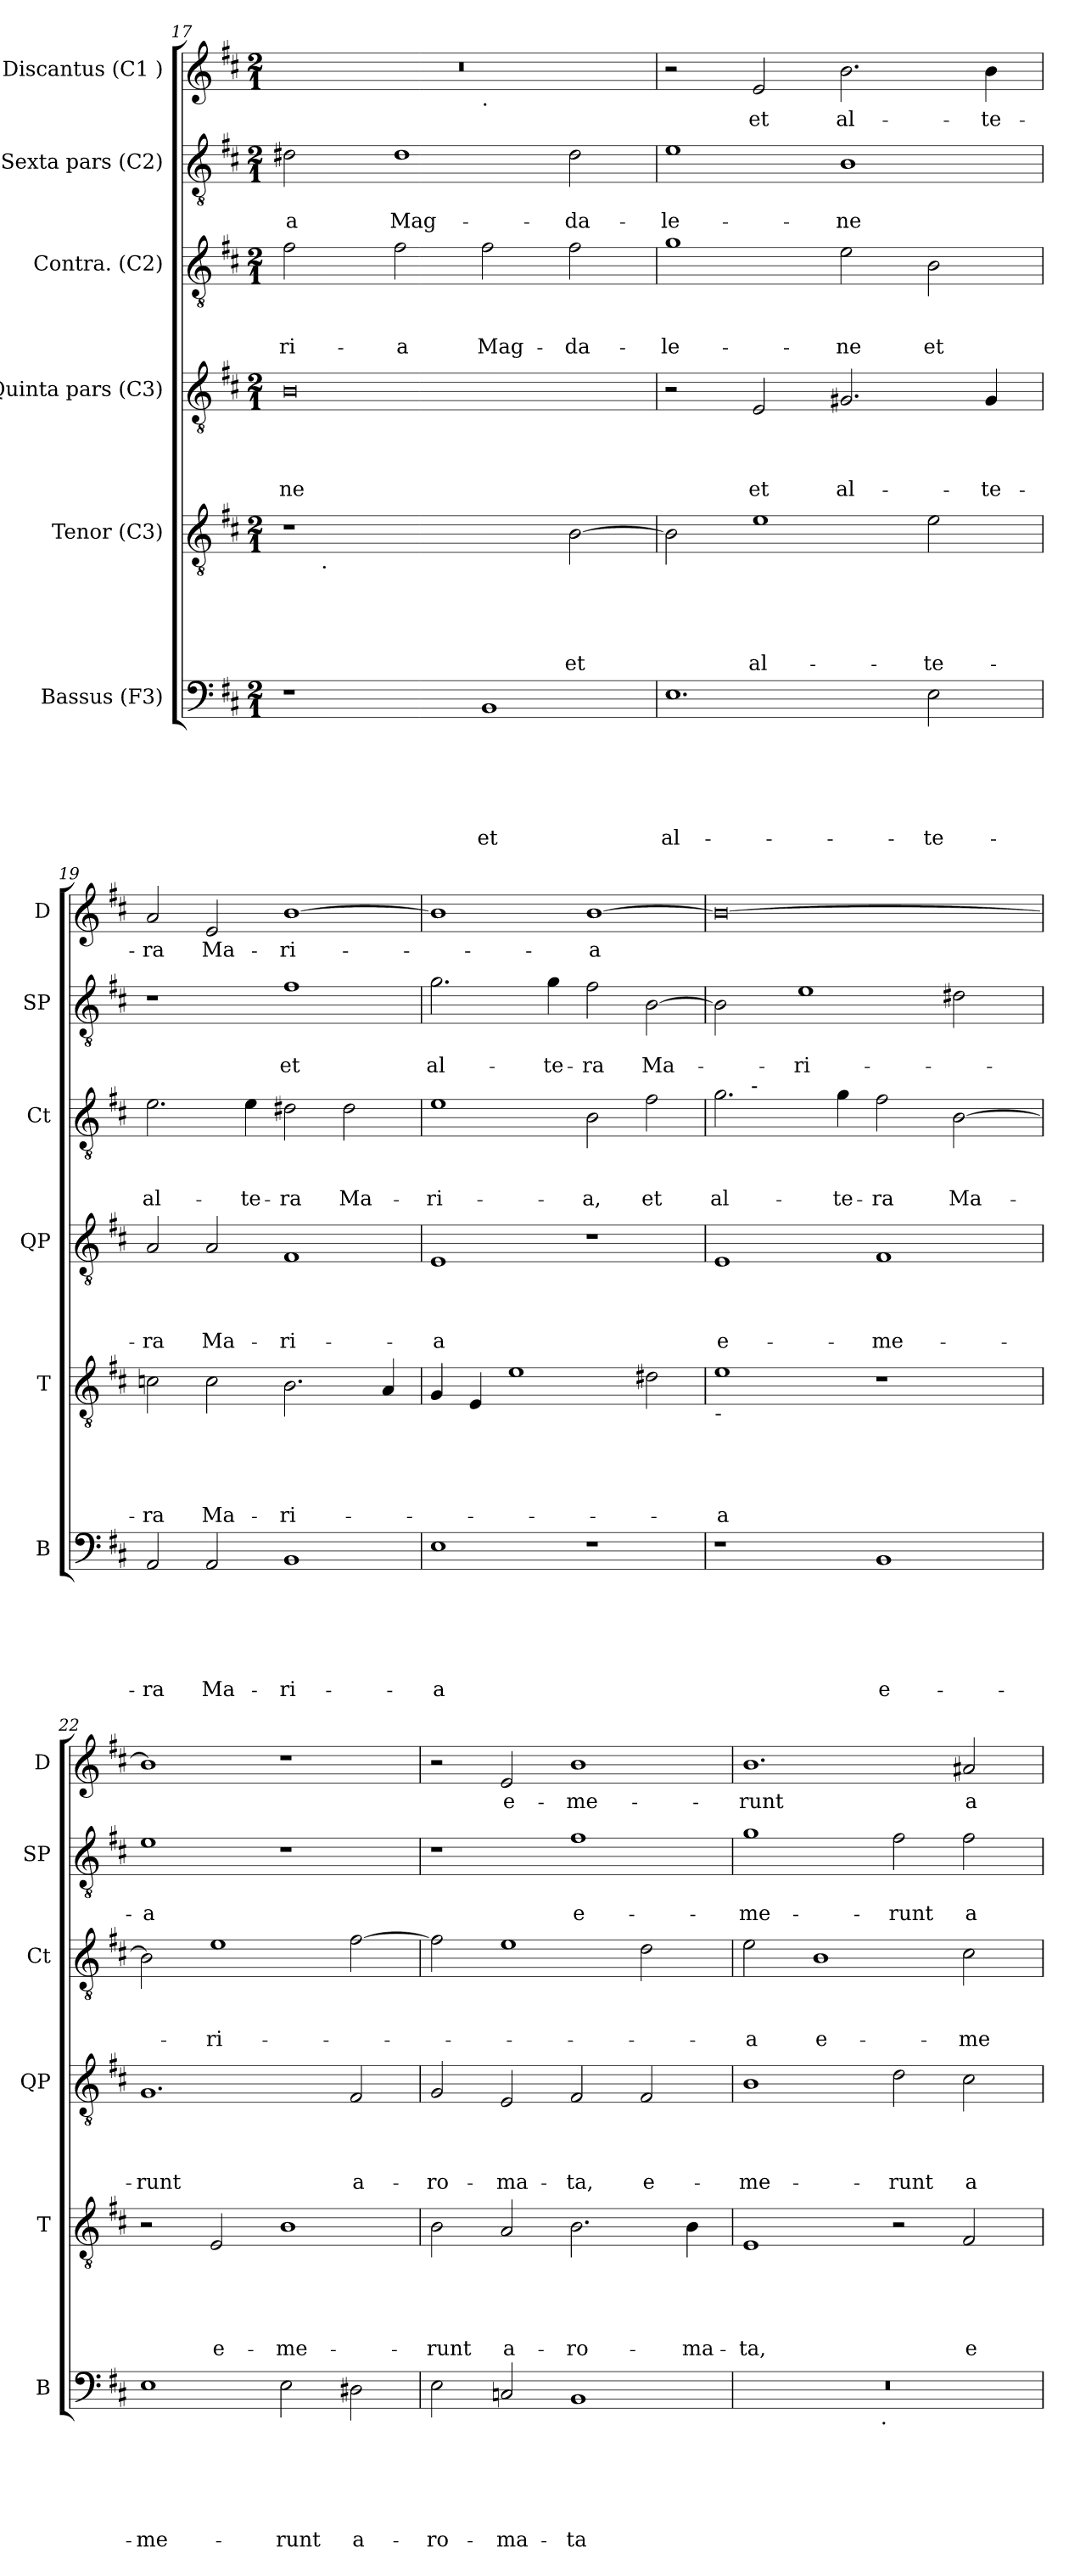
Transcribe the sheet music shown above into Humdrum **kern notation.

**kern	**text	**text	**text	**text	**text	**text	**kern	**text	**text	**text	**text	**text	**kern	**text	**text	**text	**text	**kern	**text	**text	**text	**kern	**text	**text	**kern	**text
*part6	*part6	*part6	*part6	*part6	*part6	*part6	*part5	*part5	*part5	*part5	*part5	*part5	*part4	*part4	*part4	*part4	*part4	*part3	*part3	*part3	*part3	*part2	*part2	*part2	*part1	*part1
*staff6	*staff6	*staff6	*staff6	*staff6	*staff6	*staff6	*staff5	*staff5	*staff5	*staff5	*staff5	*staff5	*staff4	*staff4	*staff4	*staff4	*staff4	*staff3	*staff3	*staff3	*staff3	*staff2	*staff2	*staff2	*staff1	*staff1
*I"Bassus (F3)	*	*	*	*	*	*	*I"Tenor (C3)	*	*	*	*	*	*I"Quinta pars (C3)	*	*	*	*	*I"Contra. (C2)	*	*	*	*I"Sexta pars (C2)	*	*	*I"Discantus (C1 )	*
*I'B	*	*	*	*	*	*	*I'T	*	*	*	*	*	*I'QP	*	*	*	*	*I'Ct	*	*	*	*I'SP	*	*	*I'D	*
*clefF4	*	*	*	*	*	*	*clefGv2	*	*	*	*	*	*clefGv2	*	*	*	*	*clefGv2	*	*	*	*clefGv2	*	*	*clefG2	*
*k[f#c#]	*	*	*	*	*	*	*k[f#c#]	*	*	*	*	*	*k[f#c#]	*	*	*	*	*k[f#c#]	*	*	*	*k[f#c#]	*	*	*k[f#c#]	*
*D:	*	*	*	*	*	*	*D:	*	*	*	*	*	*D:	*	*	*	*	*D:	*	*	*	*D:	*	*	*D:	*
*M2/1	*	*	*	*	*	*	*M2/1	*	*	*	*	*	*M2/1	*	*	*	*	*M2/1	*	*	*	*M2/1	*	*	*M2/1	*
=17	=17	=17	=17	=17	=17	=17	=17	=17	=17	=17	=17	=17	=17	=17	=17	=17	=17	=17	=17	=17	=17	=17	=17	=17	=17	=17
!	!	!	!	!	!	!	!	!	!	!	!	!	!	!	!	!	!LO:LY:b:rj	!	!	!	!LO:LY:b	!	!	!LO:LY:b	!	!
*	*	*	*	*	*	*	*^	*	*	*	*	*	*	*	*	*	*	*	*	*	*	*	*	*	*^	*
1r	.	.	.	.	.	.	1r	8ryy	.	.	.	.	.	0B	.	.	.	-ne	2f#\	.	.	-ri-	2d#X\	.	-a	0r	1ryy	.
!	!	!	!	!	!	!	!	!LO:TX:b:t=.	!	!	!	!	!	!	!	!	!	!	!	!	!	!	!	!	!	!	!	!
.	.	.	.	.	.	.	.	1...ryy	.	.	.	.	.	.	.	.	.	.	.	.	.	.	.	.	.	.	.	.
!	!	!	!	!	!	!	!	!	!	!	!	!	!	!	!	!	!	!	!	!	!	!LO:LY:b	!	!	!LO:LY:b	!	!	!
.	.	.	.	.	.	.	.	.	.	.	.	.	.	.	.	.	.	.	2f#\	.	.	-a	1d#	.	Mag-	.	.	.
!	!	!	!	!	!	!	!	!	!	!	!	!	!	!	!	!	!	!	!	!	!	!	!	!	!	!	!LO:TX:b:t=.	!
!	!	!	!	!	!	!LO:LY:b	!	!	!	!	!	!	!	!	!	!	!	!	!	!	!	!LO:LY:b	!	!	!	!	!	!
1BB	.	.	.	.	.	et	2ryy	.	.	.	.	.	.	.	.	.	.	.	2f#\	.	.	Mag-	.	.	.	.	1ryy	.
!	!	!	!	!	!	!	!	!	!	!	!	!	!LO:LY:b	!	!	!	!	!	!	!	!	!LO:LY:b	!	!	!LO:LY:b	!	!	!
.	.	.	.	.	.	.	[>2B\	.	.	.	.	.	et	.	.	.	.	.	2f#\	.	.	-da-	2d#\	.	-da-	.	.	.
=18	=18	=18	=18	=18	=18	=18	=18	=18	=18	=18	=18	=18	=18	=18	=18	=18	=18	=18	=18	=18	=18	=18	=18	=18	=18	=18	=18	=18
!	!	!	!	!	!	!LO:LY:b	!	!	!	!	!	!	!	!	!	!	!	!	!	!	!	!LO:LY:b	!	!	!LO:LY:b	!	!	!
*	*	*	*	*	*	*	*v	*v	*	*	*	*	*	*	*	*	*	*	*	*	*	*	*	*	*	*v	*v	*
1.E	.	.	.	.	.	al-	2B\]	.	.	.	.	.	2r	.	.	.	.	1g	.	.	-le-	1e	.	-le-	2r	.
!	!	!	!	!	!	!	!	!	!	!	!	!LO:LY:b	!	!	!	!	!LO:LY:b	!	!	!	!	!	!	!	!	!LO:LY:b
.	.	.	.	.	.	.	1e	.	.	.	.	al-	2E/	.	.	.	et	.	.	.	.	.	.	.	2e/	et
!	!	!	!	!	!	!	!	!	!	!	!	!	!	!	!	!	!LO:LY:b	!	!	!	!LO:LY:b	!	!	!LO:LY:b	!	!LO:LY:b
.	.	.	.	.	.	.	.	.	.	.	.	.	2.G#X/	.	.	.	al-	2e\	.	.	-ne	1B	.	-ne	2.b\	al-
!	!	!	!	!	!	!LO:LY:b	!	!	!	!	!	!LO:LY:b	!	!	!	!	!	!	!	!	!LO:LY:b	!	!	!	!	!
2E\	.	.	.	.	.	-te-	2e\	.	.	.	.	-te-	.	.	.	.	.	2B\	.	.	et	.	.	.	.	.
!	!	!	!	!	!	!	!	!	!	!	!	!	!	!	!	!	!LO:LY:b	!	!	!	!	!	!	!	!	!LO:LY:b
.	.	.	.	.	.	.	.	.	.	.	.	.	4G#/	.	.	.	-te-	.	.	.	.	.	.	.	4b\	-te-
=19	=19	=19	=19	=19	=19	=19	=19	=19	=19	=19	=19	=19	=19	=19	=19	=19	=19	=19	=19	=19	=19	=19	=19	=19	=19	=19
!	!	!	!	!	!	!LO:LY:b	!	!	!	!	!	!LO:LY:b	!	!	!	!	!LO:LY:b	!	!	!	!LO:LY:b	!	!	!	!	!LO:LY:b
2AA/	.	.	.	.	.	-ra	2cn\	.	.	.	.	-ra	2A/	.	.	.	-ra	2.e\	.	.	al-	1r	.	.	2a/	-ra
!	!	!	!	!	!	!LO:LY:b	!	!	!	!	!	!LO:LY:b	!	!	!	!	!LO:LY:b	!	!	!	!	!	!	!	!	!LO:LY:b
2AA/	.	.	.	.	.	Ma-	2c\	.	.	.	.	Ma-	2A/	.	.	.	Ma-	.	.	.	.	.	.	.	2e/	Ma-
!	!	!	!	!	!	!	!	!	!	!	!	!	!	!	!	!	!	!	!	!	!LO:LY:b	!	!	!	!	!
.	.	.	.	.	.	.	.	.	.	.	.	.	.	.	.	.	.	4e\	.	.	-te-	.	.	.	.	.
!	!	!	!	!	!	!LO:LY:b	!	!	!	!	!	!LO:LY:b	!	!	!	!	!LO:LY:b	!	!	!	!LO:LY:b	!	!	!LO:LY:b	!	!LO:LY:b
1BB	.	.	.	.	.	-ri-	2.B\	.	.	.	.	-ri-	1F#	.	.	.	-ri-	2d#X\	.	.	-ra	1f#	.	et	[>1b	-ri-
!	!	!	!	!	!	!	!	!	!	!	!	!	!	!	!	!	!	!	!	!	!LO:LY:b	!	!	!	!	!
.	.	.	.	.	.	.	.	.	.	.	.	.	.	.	.	.	.	2d#\	.	.	Ma-	.	.	.	.	.
.	.	.	.	.	.	.	4A/	.	.	.	.	.	.	.	.	.	.	.	.	.	.	.	.	.	.	.
=20	=20	=20	=20	=20	=20	=20	=20	=20	=20	=20	=20	=20	=20	=20	=20	=20	=20	=20	=20	=20	=20	=20	=20	=20	=20	=20
!	!	!	!	!	!	!LO:LY:b:rj	!	!	!	!	!	!	!	!	!	!	!LO:LY:b:rj	!	!	!	!LO:LY:b	!	!	!LO:LY:b	!	!
1E	.	.	.	.	.	-a	4G/	.	.	.	.	.	1E	.	.	.	-a	1e	.	.	-ri-	2.g\	.	al-	1b]	.
.	.	.	.	.	.	.	4E/	.	.	.	.	.	.	.	.	.	.	.	.	.	.	.	.	.	.	.
.	.	.	.	.	.	.	1e	.	.	.	.	.	.	.	.	.	.	.	.	.	.	.	.	.	.	.
!	!	!	!	!	!	!	!	!	!	!	!	!	!	!	!	!	!	!	!	!	!	!	!	!LO:LY:b	!	!
.	.	.	.	.	.	.	.	.	.	.	.	.	.	.	.	.	.	.	.	.	.	4g\	.	-te-	.	.
!	!	!	!	!	!	!	!	!	!	!	!	!	!	!	!	!	!	!	!	!	!LO:LY:b	!	!	!LO:LY:b	!	!LO:LY:b:rj
1r	.	.	.	.	.	.	.	.	.	.	.	.	1r	.	.	.	.	2B\	.	.	-a,	2f#\	.	-ra	[<1b	-a
!	!	!	!	!	!	!	!	!	!	!	!	!	!	!	!	!	!	!	!	!	!LO:LY:b	!	!	!LO:LY:b	!	!
.	.	.	.	.	.	.	2d#X\	.	.	.	.	.	.	.	.	.	.	2f#\	.	.	et	[<2B\	.	Ma-	.	.
!!LO:LB:g=z
=21	=21	=21	=21	=21	=21	=21	=21	=21	=21	=21	=21	=21	=21	=21	=21	=21	=21	=21	=21	=21	=21	=21	=21	=21	=21	=21
!	!	!	!	!	!	!	!LO:TX:b:t=-	!	!	!	!	!	!	!	!	!	!	!	!	!	!	!	!	!	!	!
!	!	!	!	!	!	!	!	!	!	!	!	!LO:LY:b:rj	!	!	!	!	!LO:LY:b:rj	!	!	!	!LO:LY:b	!	!	!	!	!
*	*	*	*	*	*	*	*	*	*	*	*	*	*	*	*	*	*	*^	*	*	*	*	*	*	*	*
1r	.	.	.	.	.	.	1e	.	.	.	.	-a	1E	.	.	.	e-	2.g\	8ryy	.	.	al-	2B\]	.	.	0b_	.
.	.	.	.	.	.	.	.	.	.	.	.	.	.	.	.	.	.	.	32ryy	.	.	.	.	.	.	.	.
!	!	!	!	!	!	!	!	!	!	!	!	!	!	!	!	!	!	!	!LO:TX:a:t=-	!	!	!	!	!	!	!	!
.	.	.	.	.	.	.	.	.	.	.	.	.	.	.	.	.	.	.	1ryy	.	.	.	.	.	.	.	.
!	!	!	!	!	!	!	!	!	!	!	!	!	!	!	!	!	!	!	!	!	!	!	!	!	!LO:LY:b	!	!
.	.	.	.	.	.	.	.	.	.	.	.	.	.	.	.	.	.	.	.	.	.	.	1e	.	-ri-	.	.
!	!	!	!	!	!	!	!	!	!	!	!	!	!	!	!	!	!	!	!	!	!	!LO:LY:b	!	!	!	!	!
.	.	.	.	.	.	.	.	.	.	.	.	.	.	.	.	.	.	4g\	.	.	.	-te-	.	.	.	.	.
!	!	!	!	!	!	!LO:LY:b:rj	!	!	!	!	!	!	!	!	!	!	!LO:LY:b	!	!	!	!	!LO:LY:b	!	!	!	!	!
1BB	.	.	.	.	.	e-	1r	.	.	.	.	.	1F#	.	.	.	-me-	2f#\	.	.	.	-ra	.	.	.	.	.
.	.	.	.	.	.	.	.	.	.	.	.	.	.	.	.	.	.	.	2ryy	.	.	.	.	.	.	.	.
!	!	!	!	!	!	!	!	!	!	!	!	!	!	!	!	!	!	!	!	!	!	!LO:LY:b	!	!	!	!	!
.	.	.	.	.	.	.	.	.	.	.	.	.	.	.	.	.	.	[>2B\	.	.	.	Ma-	2d#X\	.	.	.	.
.	.	.	.	.	.	.	.	.	.	.	.	.	.	.	.	.	.	.	4ryy	.	.	.	.	.	.	.	.
.	.	.	.	.	.	.	.	.	.	.	.	.	.	.	.	.	.	.	16.ryy	.	.	.	.	.	.	.	.
=22	=22	=22	=22	=22	=22	=22	=22	=22	=22	=22	=22	=22	=22	=22	=22	=22	=22	=22	=22	=22	=22	=22	=22	=22	=22	=22	=22
!	!	!	!	!	!	!LO:LY:b	!	!	!	!	!	!	!	!	!	!	!LO:LY:b	!	!	!	!	!	!	!	!LO:LY:b:rj	!	!
*	*	*	*	*	*	*	*	*	*	*	*	*	*	*	*	*	*	*v	*v	*	*	*	*	*	*	*	*
1E	.	.	.	.	.	-me-	2r	.	.	.	.	.	1.G	.	.	.	-runt	2B\]	.	.	.	1e	.	-a	1b]	.
!	!	!	!	!	!	!	!	!	!	!	!	!LO:LY:b	!	!	!	!	!	!	!	!	!LO:LY:b	!	!	!	!	!
.	.	.	.	.	.	.	2E/	.	.	.	.	e-	.	.	.	.	.	1e	.	.	-ri-	.	.	.	.	.
!	!	!	!	!	!	!LO:LY:b	!	!	!	!	!	!LO:LY:b	!	!	!	!	!	!	!	!	!	!	!	!	!	!
2E\	.	.	.	.	.	-runt	1B	.	.	.	.	-me-	.	.	.	.	.	.	.	.	.	1r	.	.	1r	.
!	!	!	!	!	!	!LO:LY:b	!	!	!	!	!	!	!	!	!	!	!LO:LY:b	!	!	!	!	!	!	!	!	!
2D#X\	.	.	.	.	.	a-	.	.	.	.	.	.	2F#/	.	.	.	a-	[>2f#\	.	.	.	.	.	.	.	.
=23	=23	=23	=23	=23	=23	=23	=23	=23	=23	=23	=23	=23	=23	=23	=23	=23	=23	=23	=23	=23	=23	=23	=23	=23	=23	=23
!	!	!	!	!	!	!LO:LY:b	!	!	!	!	!	!LO:LY:b	!	!	!	!	!LO:LY:b	!	!	!	!	!	!	!	!	!
2E\	.	.	.	.	.	-ro-	2B\	.	.	.	.	-runt	2G/	.	.	.	-ro-	2f#\]	.	.	.	1r	.	.	2r	.
!	!	!	!	!	!	!LO:LY:b	!	!	!	!	!	!LO:LY:b	!	!	!	!	!LO:LY:b	!	!	!	!	!	!	!	!	!LO:LY:b
2Cn/	.	.	.	.	.	-ma-	2A/	.	.	.	.	a-	2E/	.	.	.	-ma-	1e	.	.	.	.	.	.	2e/	e-
!	!	!	!	!	!	!LO:LY:b	!	!	!	!	!	!LO:LY:b	!	!	!	!	!LO:LY:b	!	!	!	!	!	!	!LO:LY:b:rj	!	!LO:LY:b
1BB	.	.	.	.	.	-ta	2.B\	.	.	.	.	-ro-	2F#/	.	.	.	-ta,	.	.	.	.	1f#	.	e-	1b	-me-
!	!	!	!	!	!	!	!	!	!	!	!	!	!	!	!	!	!LO:LY:b	!	!	!	!	!	!	!	!	!
.	.	.	.	.	.	.	.	.	.	.	.	.	2F#/	.	.	.	e-	2d\	.	.	.	.	.	.	.	.
!	!	!	!	!	!	!	!	!	!	!	!	!LO:LY:b	!	!	!	!	!	!	!	!	!	!	!	!	!	!
.	.	.	.	.	.	.	4B\	.	.	.	.	-ma-	.	.	.	.	.	.	.	.	.	.	.	.	.	.
=24	=24	=24	=24	=24	=24	=24	=24	=24	=24	=24	=24	=24	=24	=24	=24	=24	=24	=24	=24	=24	=24	=24	=24	=24	=24	=24
!	!	!	!	!	!	!	!	!	!	!	!	!LO:LY:b	!	!	!	!	!LO:LY:b	!	!	!	!LO:LY:b	!	!	!LO:LY:b	!	!LO:LY:b
*^	*	*	*	*	*	*	*	*	*	*	*	*	*	*	*	*	*	*	*	*	*	*	*	*	*	*
0r	2ryy	.	.	.	.	.	.	1E	.	.	.	.	-ta,	1B	.	.	.	-me-	2e\	.	.	-a	1g	.	-me-	1.b	-runt
!	!	!	!	!	!	!	!	!	!	!	!	!	!	!	!	!	!	!	!	!	!	!LO:LY:b:rj	!	!	!	!	!
.	4...ryy	.	.	.	.	.	.	.	.	.	.	.	.	.	.	.	.	.	1B	.	.	e-	.	.	.	.	.
!	!LO:TX:b:t=.	!	!	!	!	!	!	!	!	!	!	!	!	!	!	!	!	!	!	!	!	!	!	!	!	!	!
.	1ryy	.	.	.	.	.	.	.	.	.	.	.	.	.	.	.	.	.	.	.	.	.	.	.	.	.	.
!	!	!	!	!	!	!	!	!	!	!	!	!	!	!	!	!	!	!LO:LY:b	!	!	!	!	!	!	!LO:LY:b	!	!
.	.	.	.	.	.	.	.	2r	.	.	.	.	.	2d\	.	.	.	-runt	.	.	.	.	2f#\	.	-runt	.	.
!	!	!	!	!	!	!	!	!	!	!	!	!	!LO:LY:b	!	!	!	!	!LO:LY:b	!	!	!	!LO:LY:b	!	!	!LO:LY:b	!	!LO:LY:b
.	.	.	.	.	.	.	.	2F#/	.	.	.	.	e-	2c#\	.	.	.	a-	2c#\	.	.	-me-	2f#\	.	a-	2a#X/	a-
.	32ryy	.	.	.	.	.	.	.	.	.	.	.	.	.	.	.	.	.	.	.	.	.	.	.	.	.	.
*v	*v	*	*	*	*	*	*	*	*	*	*	*	*	*	*	*	*	*	*	*	*	*	*	*	*	*	*
=	=	=	=	=	=	=	=	=	=	=	=	=	=	=	=	=	=	=	=	=	=	=	=	=	=	=
*-	*-	*-	*-	*-	*-	*-	*-	*-	*-	*-	*-	*-	*-	*-	*-	*-	*-	*-	*-	*-	*-	*-	*-	*-	*-	*-
